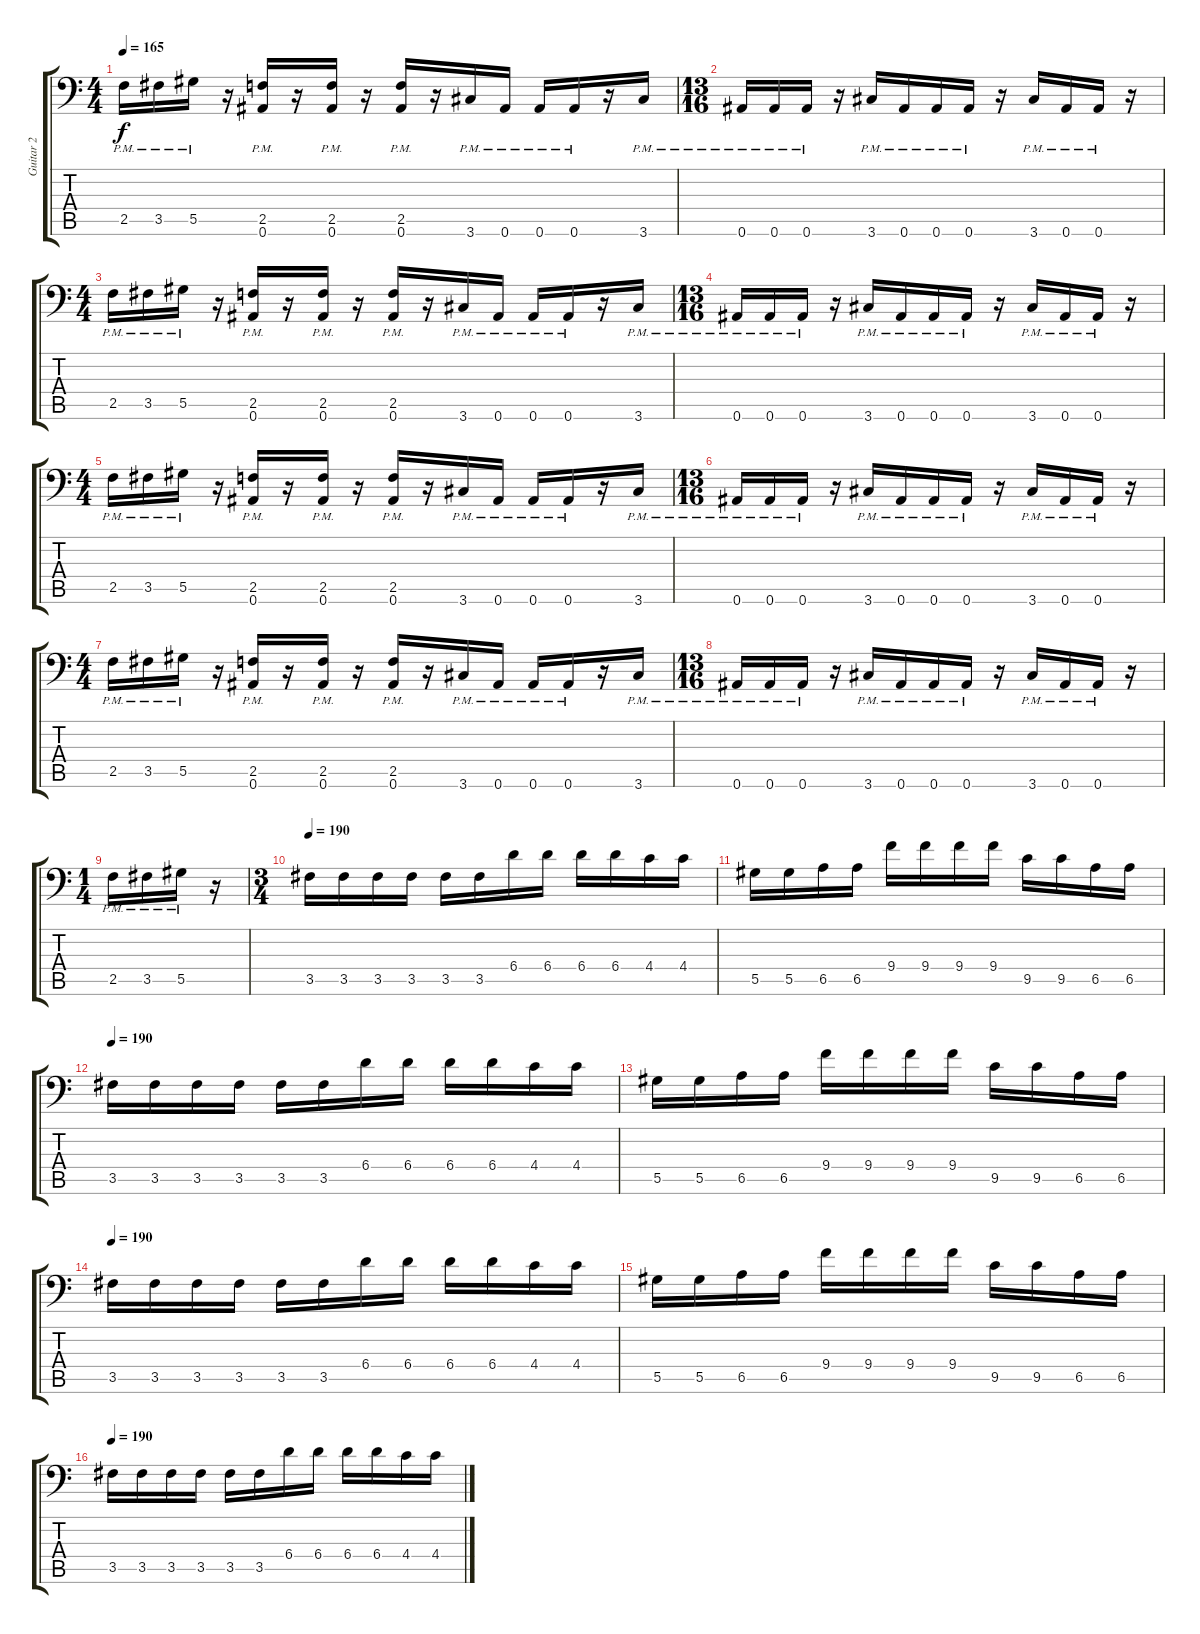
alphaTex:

\track ("Guitar 2" "Guitar 2") {instrument distortionguitar}
\staff {score tabs}
\tuning (Bb3 F3 Db3 Ab2 Eb2 Bb1) {hide}
\ts (4 4)
\tempo 165
\clef f4
\ks c
2.5{pm}.16{dy f instrument distortionguitar} 3.5{pm}.16 5.5{pm}.16 r.16 (2.5{pm} 0.6{pm}).16 r.16 (2.5{pm} 0.6{pm}).16 r.16 (2.5{pm} 0.6{pm}).16 r.16 3.6{pm}.16 0.6{pm}.16 0.6{pm}.16 0.6{pm}.16 r.16 3.6{pm}.16 |
\ts (13 16)
0.6{pm}.16 0.6{pm}.16 0.6{pm}.16 r.16 3.6{pm}.16 0.6{pm}.16 0.6{pm}.16 0.6{pm}.16 r.16 3.6{pm}.16 0.6{pm}.16 0.6{pm}.16 r.16 |
\ts (4 4)
2.5{pm}.16 3.5{pm}.16 5.5{pm}.16 r.16 (2.5{pm} 0.6{pm}).16 r.16 (2.5{pm} 0.6{pm}).16 r.16 (2.5{pm} 0.6{pm}).16 r.16 3.6{pm}.16 0.6{pm}.16 0.6{pm}.16 0.6{pm}.16 r.16 3.6{pm}.16 |
\ts (13 16)
0.6{pm}.16 0.6{pm}.16 0.6{pm}.16 r.16 3.6{pm}.16 0.6{pm}.16 0.6{pm}.16 0.6{pm}.16 r.16 3.6{pm}.16 0.6{pm}.16 0.6{pm}.16 r.16 |
\ts (4 4)
2.5{pm}.16 3.5{pm}.16 5.5{pm}.16 r.16 (2.5{pm} 0.6{pm}).16 r.16 (2.5{pm} 0.6{pm}).16 r.16 (2.5{pm} 0.6{pm}).16 r.16 3.6{pm}.16 0.6{pm}.16 0.6{pm}.16 0.6{pm}.16 r.16 3.6{pm}.16 |
\ts (13 16)
0.6{pm}.16 0.6{pm}.16 0.6{pm}.16 r.16 3.6{pm}.16 0.6{pm}.16 0.6{pm}.16 0.6{pm}.16 r.16 3.6{pm}.16 0.6{pm}.16 0.6{pm}.16 r.16 |
\ts (4 4)
2.5{pm}.16 3.5{pm}.16 5.5{pm}.16 r.16 (2.5{pm} 0.6{pm}).16 r.16 (2.5{pm} 0.6{pm}).16 r.16 (2.5{pm} 0.6{pm}).16 r.16 3.6{pm}.16 0.6{pm}.16 0.6{pm}.16 0.6{pm}.16 r.16 3.6{pm}.16 |
\ts (13 16)
0.6{pm}.16 0.6{pm}.16 0.6{pm}.16 r.16 3.6{pm}.16 0.6{pm}.16 0.6{pm}.16 0.6{pm}.16 r.16 3.6{pm}.16 0.6{pm}.16 0.6{pm}.16 r.16 |
\ts (1 4)
2.5{pm}.16 3.5{pm}.16 5.5{pm}.16 r.16 |
\ts (3 4)
\tempo 190
3.5.16 3.5.16 3.5.16 3.5.16 3.5.16 3.5.16 6.4.16 6.4.16 6.4.16 6.4.16 4.4.16 4.4.16 |
5.5.16 5.5.16 6.5.16 6.5.16 9.4.16 9.4.16 9.4.16 9.4.16 9.5.16 9.5.16 6.5.16 6.5.16 |
\tempo 190
3.5.16 3.5.16 3.5.16 3.5.16 3.5.16 3.5.16 6.4.16 6.4.16 6.4.16 6.4.16 4.4.16 4.4.16 |
5.5.16 5.5.16 6.5.16 6.5.16 9.4.16 9.4.16 9.4.16 9.4.16 9.5.16 9.5.16 6.5.16 6.5.16 |
\tempo 190
3.5.16 3.5.16 3.5.16 3.5.16 3.5.16 3.5.16 6.4.16 6.4.16 6.4.16 6.4.16 4.4.16 4.4.16 |
5.5.16 5.5.16 6.5.16 6.5.16 9.4.16 9.4.16 9.4.16 9.4.16 9.5.16 9.5.16 6.5.16 6.5.16 |
\tempo 190
3.5.16 3.5.16 3.5.16 3.5.16 3.5.16 3.5.16 6.4.16 6.4.16 6.4.16 6.4.16 4.4.16 4.4.16
